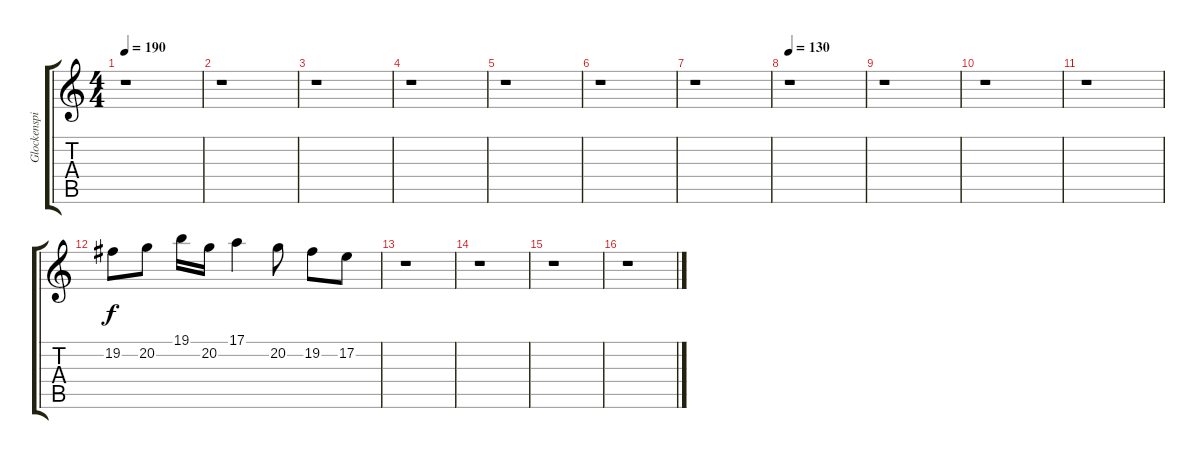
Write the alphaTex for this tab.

\track ("Glockenspiel" "Glockenspi") {instrument glockenspiel}
\staff {score tabs}
\tuning (E4 B3 G3 D3 A2 E2) {hide}
\ts (4 4)
\tempo 190
\clef g2
\ks c
r.1{dy f} |
r.1 |
r.1 |
r.1 |
r.1 |
r.1 |
r.1 |
\tempo 130
r.1 |
r.1 |
r.1 |
r.1 |
19.2.8 20.2.8 19.1.16 20.2.16 17.1.4 20.2.8 19.2.8 17.2.8 |
r.1 |
r.1 |
r.1 |
r.1
